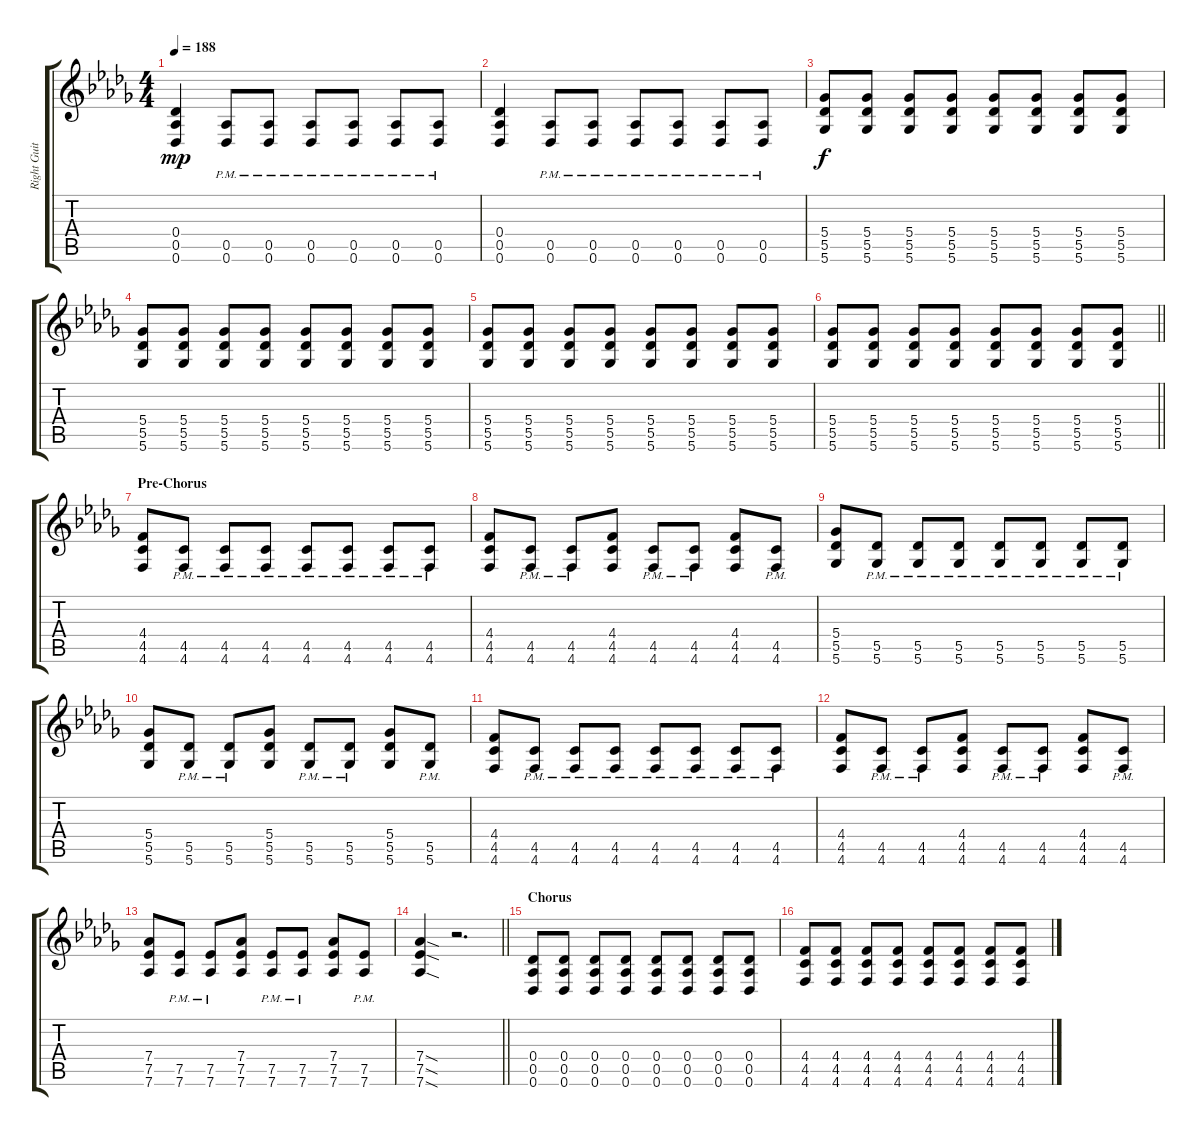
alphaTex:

\track ("Right Guitar" "Right Guit") {instrument overdrivenguitar}
\staff {score tabs}
\tuning (Eb4 Bb3 Gb3 Db3 Ab2 Db2) {hide}
\ts (4 4)
\tempo 188
\clef g2
\ks db
(0.4 0.5 0.6).4{dy mp} (0.5{pm} 0.6{pm}).8 (0.5{pm} 0.6{pm}).8 (0.5{pm} 0.6{pm}).8 (0.5{pm} 0.6{pm}).8 (0.5{pm} 0.6{pm}).8 (0.5{pm} 0.6{pm}).8 |
(0.4 0.5 0.6).4 (0.5{pm} 0.6{pm}).8 (0.5{pm} 0.6{pm}).8 (0.5{pm} 0.6{pm}).8 (0.5{pm} 0.6{pm}).8 (0.5{pm} 0.6{pm}).8 (0.5{pm} 0.6{pm}).8 |
(5.4 5.5 5.6).8{dy f} (5.4 5.5 5.6).8 (5.4 5.5 5.6).8 (5.4 5.5 5.6).8 (5.4 5.5 5.6).8 (5.4 5.5 5.6).8 (5.4 5.5 5.6).8 (5.4 5.5 5.6).8 |
(5.4 5.5 5.6).8 (5.4 5.5 5.6).8 (5.4 5.5 5.6).8 (5.4 5.5 5.6).8 (5.4 5.5 5.6).8 (5.4 5.5 5.6).8 (5.4 5.5 5.6).8 (5.4 5.5 5.6).8 |
(5.4 5.5 5.6).8 (5.4 5.5 5.6).8 (5.4 5.5 5.6).8 (5.4 5.5 5.6).8 (5.4 5.5 5.6).8 (5.4 5.5 5.6).8 (5.4 5.5 5.6).8 (5.4 5.5 5.6).8 |
\barLineRight lightlight
(5.4 5.5 5.6).8 (5.4 5.5 5.6).8 (5.4 5.5 5.6).8 (5.4 5.5 5.6).8 (5.4 5.5 5.6).8 (5.4 5.5 5.6).8 (5.4 5.5 5.6).8 (5.4 5.5 5.6).8 |
\section ("" "Pre-Chorus")
(4.4 4.5 4.6).8 (4.5{pm} 4.6{pm}).8 (4.5{pm} 4.6{pm}).8 (4.5{pm} 4.6{pm}).8 (4.5{pm} 4.6{pm}).8 (4.5{pm} 4.6{pm}).8 (4.5{pm} 4.6{pm}).8 (4.5{pm} 4.6{pm}).8 |
(4.4 4.5 4.6).8 (4.5{pm} 4.6{pm}).8 (4.5{pm} 4.6{pm}).8 (4.4 4.5 4.6).8 (4.5{pm} 4.6{pm}).8 (4.5{pm} 4.6{pm}).8 (4.4 4.5 4.6).8 (4.5{pm} 4.6{pm}).8 |
(5.4 5.5 5.6).8 (5.5{pm} 5.6{pm}).8 (5.5{pm} 5.6{pm}).8 (5.5{pm} 5.6{pm}).8 (5.5{pm} 5.6{pm}).8 (5.5{pm} 5.6{pm}).8 (5.5{pm} 5.6{pm}).8 (5.5{pm} 5.6{pm}).8 |
(5.4 5.5 5.6).8 (5.5{pm} 5.6{pm}).8 (5.5{pm} 5.6{pm}).8 (5.4 5.5 5.6).8 (5.5{pm} 5.6{pm}).8 (5.5{pm} 5.6{pm}).8 (5.4 5.5 5.6).8 (5.5{pm} 5.6{pm}).8 |
(4.4 4.5 4.6).8 (4.5{pm} 4.6{pm}).8 (4.5{pm} 4.6{pm}).8 (4.5{pm} 4.6{pm}).8 (4.5{pm} 4.6{pm}).8 (4.5{pm} 4.6{pm}).8 (4.5{pm} 4.6{pm}).8 (4.5{pm} 4.6{pm}).8 |
(4.4 4.5 4.6).8 (4.5{pm} 4.6{pm}).8 (4.5{pm} 4.6{pm}).8 (4.4 4.5 4.6).8 (4.5{pm} 4.6{pm}).8 (4.5{pm} 4.6{pm}).8 (4.4 4.5 4.6).8 (4.5{pm} 4.6{pm}).8 |
(7.4 7.5 7.6).8 (7.5{pm} 7.6{pm}).8 (7.5{pm} 7.6{pm}).8 (7.4 7.5 7.6).8 (7.5{pm} 7.6{pm}).8 (7.5{pm} 7.6{pm}).8 (7.4 7.5 7.6).8 (7.5{pm} 7.6{pm}).8 |
\barLineRight lightlight
(7.4{sod} 7.5{sod} 7.6{sod}).4 r.2{d} |
\section ("" "Chorus")
(0.4 0.5 0.6).8 (0.4 0.5 0.6).8 (0.4 0.5 0.6).8 (0.4 0.5 0.6).8 (0.4 0.5 0.6).8 (0.4 0.5 0.6).8 (0.4 0.5 0.6).8 (0.4 0.5 0.6).8 |
(4.4 4.5 4.6).8 (4.4 4.5 4.6).8 (4.4 4.5 4.6).8 (4.4 4.5 4.6).8 (4.4 4.5 4.6).8 (4.4 4.5 4.6).8 (4.4 4.5 4.6).8 (4.4 4.5 4.6).8
